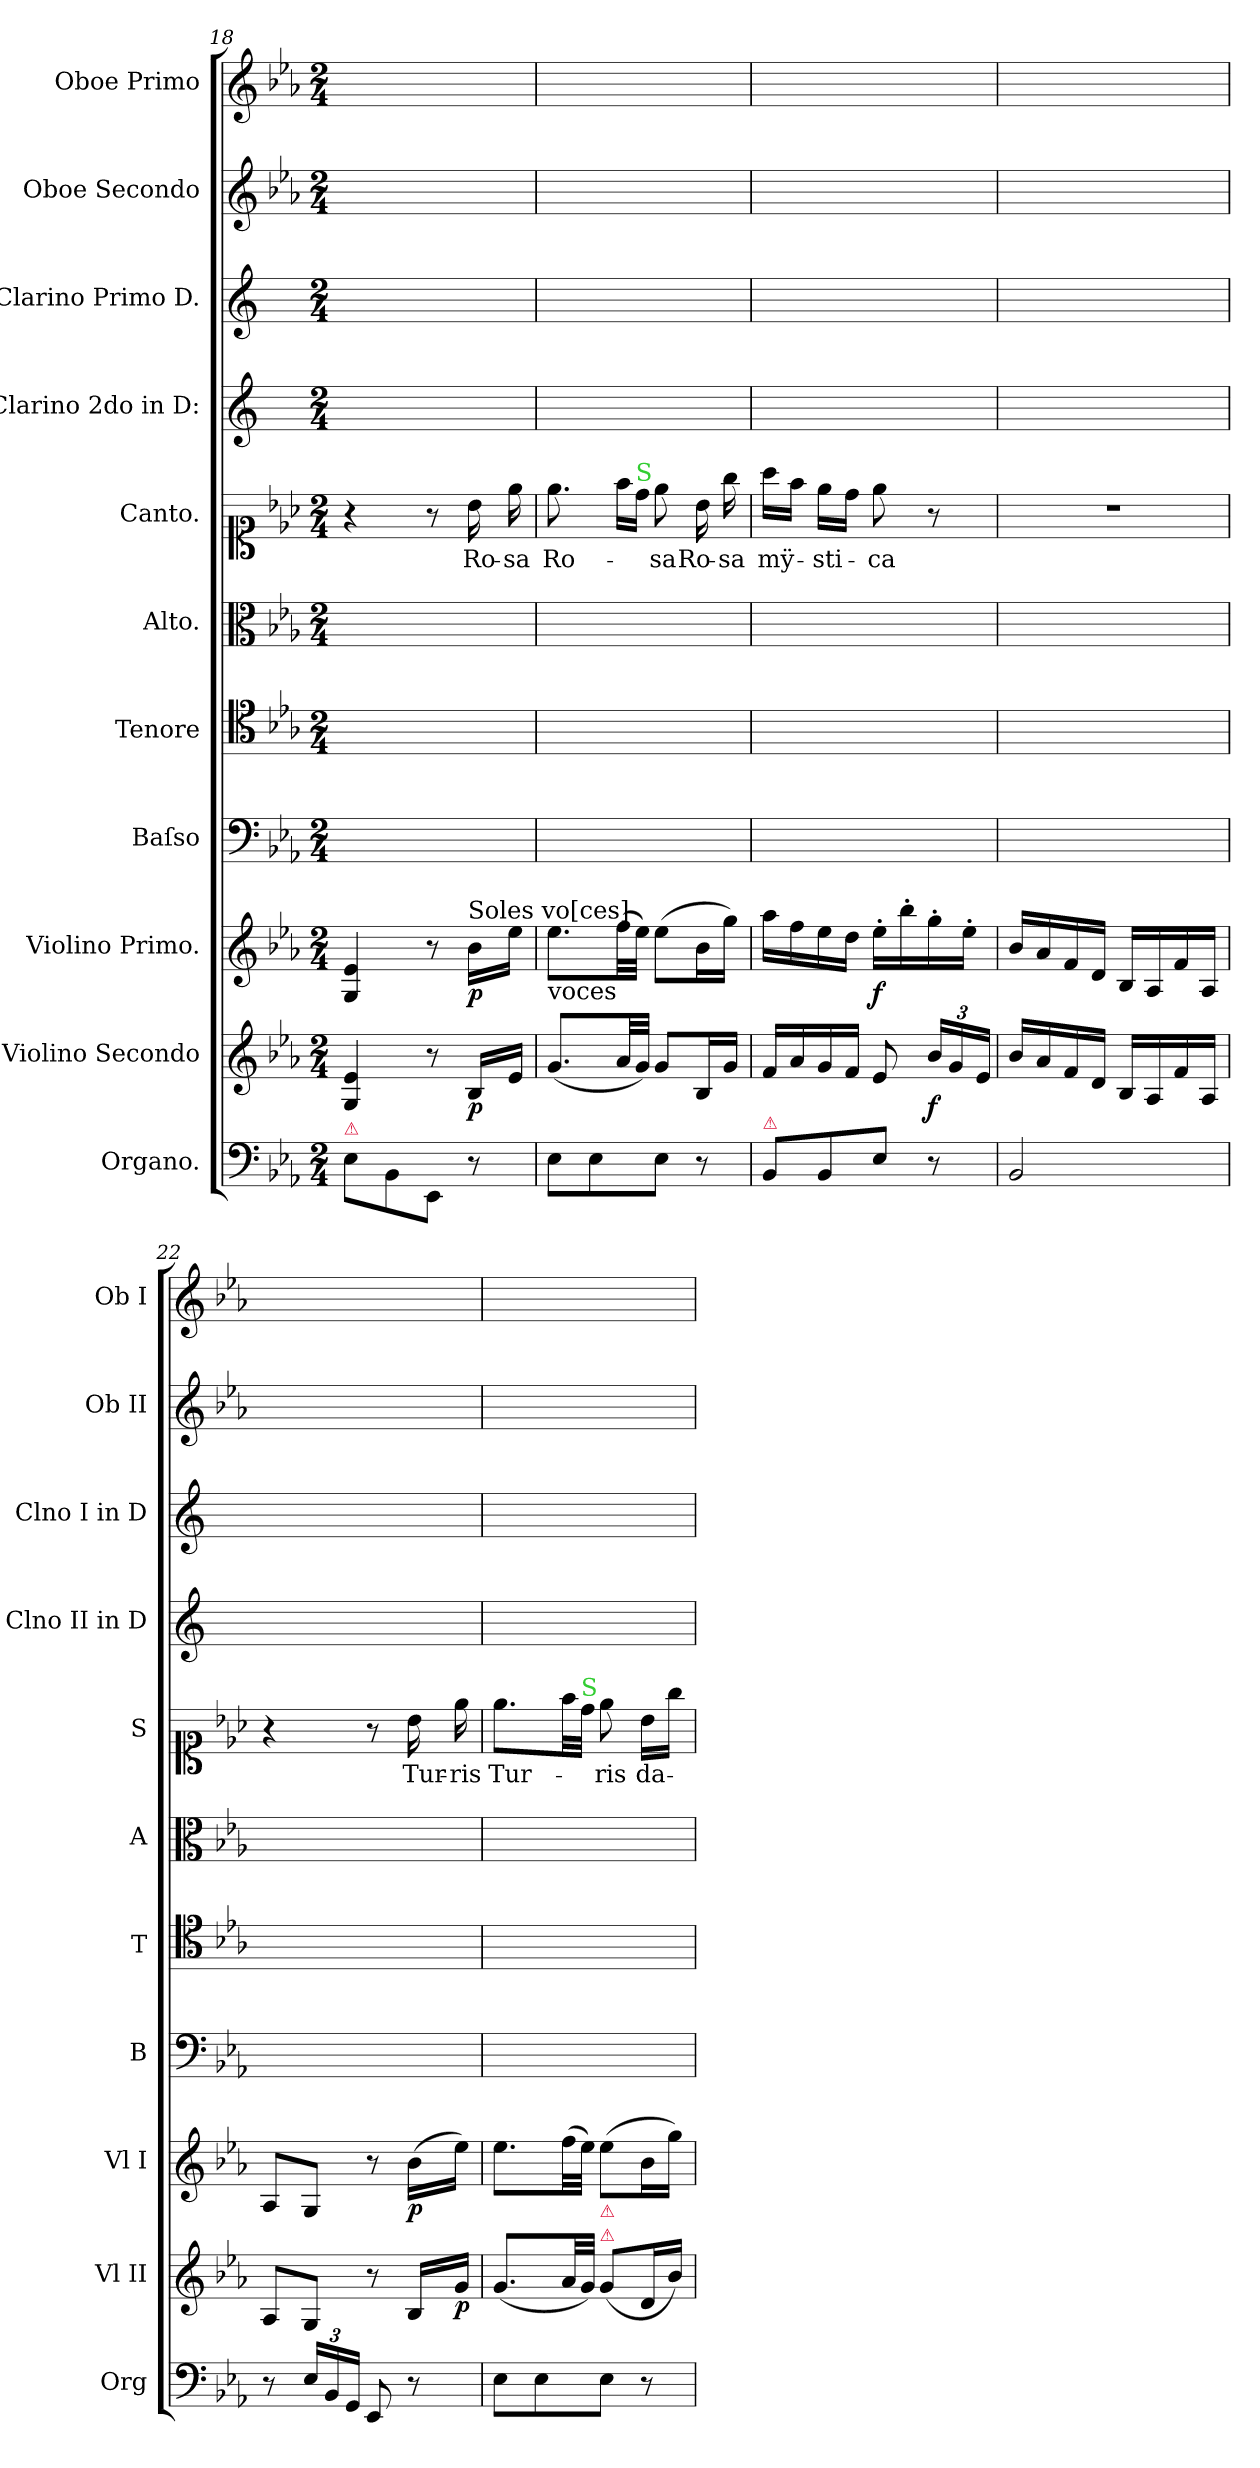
**kern	**dynam	**kern	**dynam	**kern	**dynam	**kern	**kern	**kern	**kern	**text	**kern	**kern	**kern	**kern
*part11	*part11	*part10	*part10	*part9	*part9	*part8	*part7	*part6	*part5	*part5	*part4	*part3	*part2	*part1
*staff11	*staff11	*staff10	*staff10	*staff9	*staff9	*staff8	*staff7	*staff6	*staff5	*staff5	*staff4	*staff3	*staff2	*staff1
*I"Organo.	*	*I"Violino Secondo	*	*I"Violino Primo.	*	*I"Baſso	*I"Tenore	*I"Alto.	*I"Canto.	*	*I"Clarino 2do in D:	*I"Clarino Primo D.	*I"Oboe Secondo	*I"Oboe Primo
*I'Org	*	*I'Vl II	*	*I'Vl I	*	*I'B	*I'T	*I'A	*I'S	*	*I'Clno II in D	*I'Clno I in D	*I'Ob II	*I'Ob I
*clefF4	*	*clefG2	*	*clefG2	*	*clefF4	*clefC4	*clefC3	*clefC1	*	*clefG2	*clefG2	*clefG2	*clefG2
*	*	*	*	*	*	*	*	*	*	*	*ITrd-1c-2	*ITrd-1c-2	*	*
*k[b-e-a-]	*	*k[b-e-a-]	*	*k[b-e-a-]	*	*k[b-e-a-]	*k[b-e-a-]	*k[b-e-a-]	*k[b-e-a-]	*	*k[f#c#]	*k[f#c#]	*k[b-e-a-]	*k[b-e-a-]
*E-:	*	*E-:	*	*E-:	*	*E-:	*E-:	*E-:	*E-:	*	*	*	*E-:	*E-:
*M2/4	*	*M2/4	*	*M2/4	*	*M2/4	*M2/4	*M2/4	*M2/4	*	*M2/4	*M2/4	*M2/4	*M2/4
=18	=18	=18	=18	=18	=18	=18	=18	=18	=18	=18	=18	=18	=18	=18
!LO:TX:a:color=crimson:t=⚠	!	!	!	!	!	!	!	!	!	!	!	!	!	!
8E-\L	.	4G/ 4e-/	.	4G/ 4e-/	.	2ryy	2ryy	2ryy	4r	.	2ryy	2ryy	2ryy	2ryy
8BB-\	.	.	.	.	.	.	.	.	.	.	.	.	.	.
8EE-/J	.	8r	.	8r	.	.	.	.	8r	.	.	.	.	.
!	!	!	!	!LO:TX:a:t=Soles vo[ces]	!	!	!	!	!	!	!	!	!	!
!	!	!	!	!	!LO:DY:b	!	!	!	!	!	!	!	!	!
8r	.	16B-/LL	p	16b-\LL	p	.	.	.	16b-\	Ro-	.	.	.	.
.	.	16e-/JJ	.	16ee-\JJ	.	.	.	.	16ee-\	-sa	.	.	.	.
=19	=19	=19	=19	=19	=19	=19	=19	=19	=19	=19	=19	=19	=19	=19
!	!	!	!	!LO:TX:b:t=voces	!	!	!	!	!	!	!	!	!	!
8E-\L	pia&colon;	(8.g/L	.	8.ee-\L	.	2ryy	2ryy	2ryy	8.ee-\	Ro-	2ryy	2ryy	2ryy	2ryy
8E-\	.	.	.	.	.	.	.	.	.	.	.	.	.	.
!	!	!	!	!	!	!	!	!	!LO:N:vis=16	!	!	!	!	!
.	.	32a-/LL	.	(32ff\LL	.	.	.	.	32ff\LL	.	.	.	.	.
!	!	!	!	!	!	!	!	!	!LO:TX:a:color=limegreen:t=S	!	!	!	!	!
!	!	!	!	!	!	!	!	!	!LO:N:vis=16	!	!	!	!	!
.	.	32g/JJJ)	.	32ee-\JJJ)	.	.	.	.	32dd\JJ	.	.	.	.	.
8E-\J	.	8g/L	.	(8ee-\L	.	.	.	.	8ee-\	-sa	.	.	.	.
8r	.	16B-/L	.	16b-\L	.	.	.	.	16b-\	Ro-	.	.	.	.
.	.	16g/JJ	.	16gg\JJ)	.	.	.	.	16gg\	-sa	.	.	.	.
=20	=20	=20	=20	=20	=20	=20	=20	=20	=20	=20	=20	=20	=20	=20
!LO:TX:a:color=crimson:t=⚠	!	!	!	!	!	!	!	!	!	!	!	!	!	!
8BB-/L	.	16f/LL	.	16aa-\LL	.	2ryy	2ryy	2ryy	16aa-\LL	mÿ-	2ryy	2ryy	2ryy	2ryy
.	.	16a-/	.	16ff\	.	.	.	.	16ff\JJ	.	.	.	.	.
8BB-/	.	16g/	.	16ee-\	.	.	.	.	16ee-\LL	-sti-	.	.	.	.
.	.	16f/JJ	.	16dd\JJ	.	.	.	.	16dd\JJ	.	.	.	.	.
!	!	!	!	!	!LO:DY:b	!	!	!	!	!	!	!	!	!
8E-/J	.	8e-/	.	16ee-'\LL	f	.	.	.	8ee-\	-ca	.	.	.	.
.	.	.	.	16bb-'\	.	.	.	.	.	.	.	.	.	.
8r	.	24b-/LL	f	16gg'\	.	.	.	.	8r	.	.	.	.	.
.	.	24g/	.	.	.	.	.	.	.	.	.	.	.	.
.	.	.	.	16ee-'\JJ	.	.	.	.	.	.	.	.	.	.
.	.	24e-/JJ	.	.	.	.	.	.	.	.	.	.	.	.
=21	=21	=21	=21	=21	=21	=21	=21	=21	=21	=21	=21	=21	=21	=21
2BB-/	.	16b-/LL	.	16b-/LL	.	2ryy	2ryy	2ryy	2r	.	2ryy	2ryy	2ryy	2ryy
.	.	16a-/	.	16a-/	.	.	.	.	.	.	.	.	.	.
.	.	16f/	.	16f/	.	.	.	.	.	.	.	.	.	.
.	.	16d/JJ	.	16d/JJ	.	.	.	.	.	.	.	.	.	.
.	.	16B-/LL	.	16B-/LL	.	.	.	.	.	.	.	.	.	.
.	.	16A-/	.	16A-/	.	.	.	.	.	.	.	.	.	.
.	.	16f/	.	16f/	.	.	.	.	.	.	.	.	.	.
.	.	16A-/JJ	.	16A-/JJ	.	.	.	.	.	.	.	.	.	.
=22	=22	=22	=22	=22	=22	=22	=22	=22	=22	=22	=22	=22	=22	=22
8r	.	8A-/L	.	8A-/L	.	2ryy	2ryy	2ryy	4r	.	2ryy	2ryy	2ryy	2ryy
24E-/LL	.	8G/J	.	8G/J	.	.	.	.	.	.	.	.	.	.
24BB-/	.	.	.	.	.	.	.	.	.	.	.	.	.	.
24GG/JJ	.	.	.	.	.	.	.	.	.	.	.	.	.	.
8EE-/	.	8r	.	8r	.	.	.	.	8r	.	.	.	.	.
!	!	!	!	!	!LO:DY:b	!	!	!	!	!	!	!	!	!
8r	.	16B-/LL	.	(16b-\LL	p	.	.	.	16b-\	Tur-	.	.	.	.
.	.	16g/JJ	p	16ee-\JJ)	.	.	.	.	16ee-\	-ris	.	.	.	.
=23	=23	=23	=23	=23	=23	=23	=23	=23	=23	=23	=23	=23	=23	=23
!	!	!	!	!	!	!	!	!	!	!LO:LY:i	!	!	!	!
8E-\L	.	(8.g/L	.	8.ee-\L	.	2ryy	2ryy	2ryy	8.ee-\L	Tur-	2ryy	2ryy	2ryy	2ryy
8E-\	.	.	.	.	.	.	.	.	.	.	.	.	.	.
.	.	32a-/LL	.	(32ff\LL	.	.	.	.	32ff\LL	.	.	.	.	.
!	!	!	!	!	!	!	!	!	!LO:TX:a:color=limegreen:t=S	!	!	!	!	!
.	.	32g/JJJ)	.	32ee-\JJJ)	.	.	.	.	32dd\JJJ	.	.	.	.	.
!	!	!LO:TX:a:color=crimson:t=⚠	!	!	!	!	!	!	!	!	!	!	!	!
!	!	!LO:TX:a:color=crimson:t=⚠	!	!	!	!	!	!	!	!	!	!	!	!
!	!	!	!	!	!	!	!	!	!	!LO:LY:i	!	!	!	!
8E-\J	.	(8g/L	.	(8ee-\L	.	.	.	.	8ee-\	-ris	.	.	.	.
8r	.	16d/L	.	16b-\L	.	.	.	.	16b-\LL	da-	.	.	.	.
.	.	16b-\JJ)	.	16gg\JJ)	.	.	.	.	16gg\JJ	.	.	.	.	.
=	=	=	=	=	=	=	=	=	=	=	=	=	=	=
*-	*-	*-	*-	*-	*-	*-	*-	*-	*-	*-	*-	*-	*-	*-
